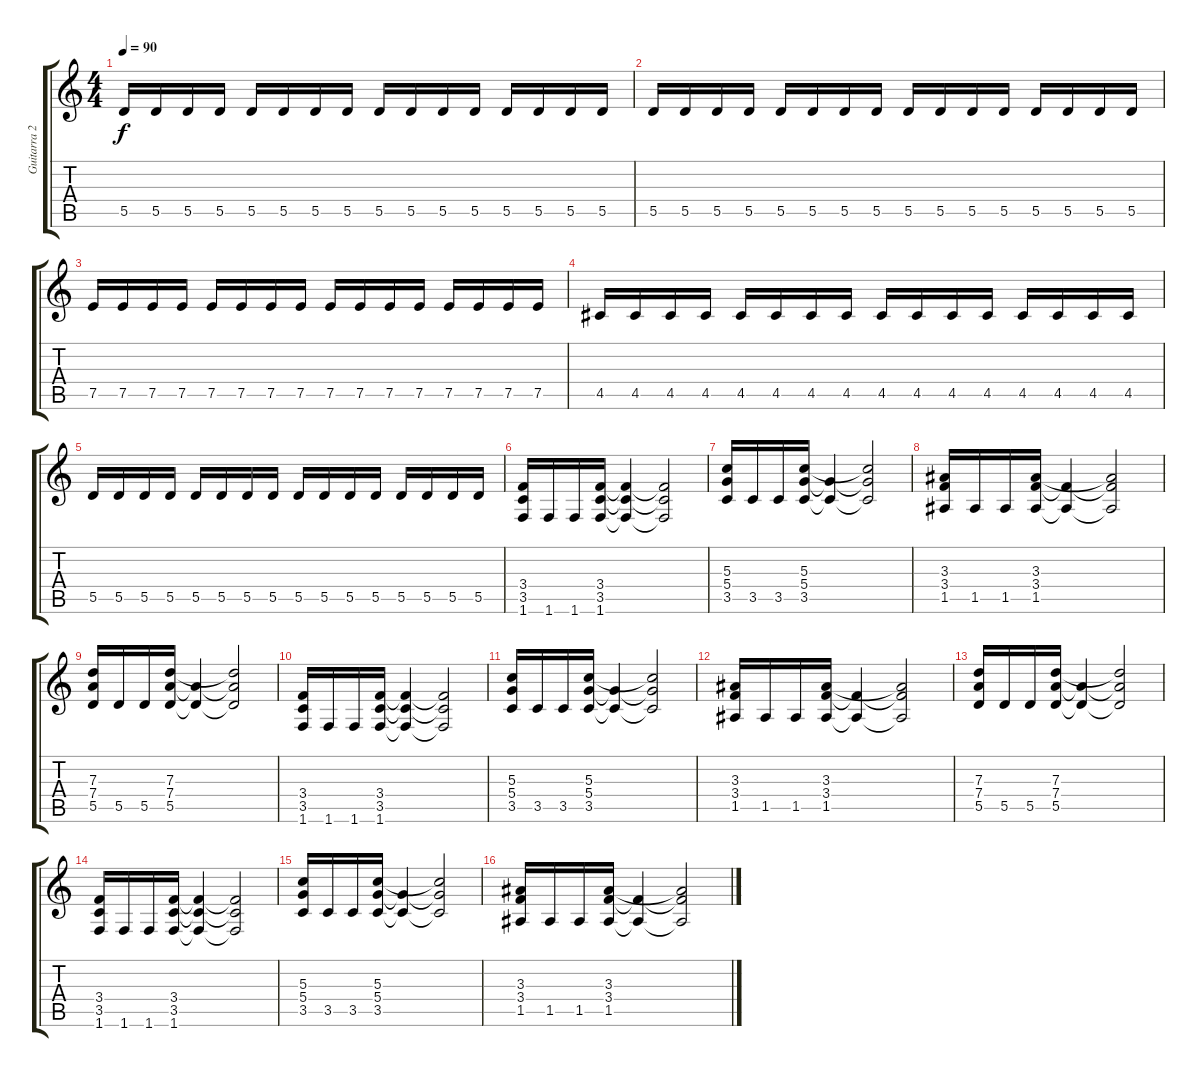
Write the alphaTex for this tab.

\track ("Guitarra 2" "Guitarra 2") {instrument distortionguitar}
\staff {score tabs}
\tuning (E4 B3 G3 D3 A2 E2) {hide}
\ts (4 4)
\tempo 90
\clef g2
\ks c
5.5.16{dy f} 5.5.16 5.5.16 5.5.16 5.5.16 5.5.16 5.5.16 5.5.16 5.5.16 5.5.16 5.5.16 5.5.16 5.5.16 5.5.16 5.5.16 5.5.16 |
5.5.16 5.5.16 5.5.16 5.5.16 5.5.16 5.5.16 5.5.16 5.5.16 5.5.16 5.5.16 5.5.16 5.5.16 5.5.16 5.5.16 5.5.16 5.5.16 |
7.5.16 7.5.16 7.5.16 7.5.16 7.5.16 7.5.16 7.5.16 7.5.16 7.5.16 7.5.16 7.5.16 7.5.16 7.5.16 7.5.16 7.5.16 7.5.16 |
4.5.16 4.5.16 4.5.16 4.5.16 4.5.16 4.5.16 4.5.16 4.5.16 4.5.16 4.5.16 4.5.16 4.5.16 4.5.16 4.5.16 4.5.16 4.5.16 |
5.5.16 5.5.16 5.5.16 5.5.16 5.5.16 5.5.16 5.5.16 5.5.16 5.5.16 5.5.16 5.5.16 5.5.16 5.5.16 5.5.16 5.5.16 5.5.16 |
(3.4 3.5 1.6).16 1.6.16 1.6.16 (3.4 3.5 1.6).16 (3.4{t} 3.5{t} 1.6{t}).4 (3.4{t} 3.5{t} 1.6{t}).2 |
(5.3 5.4 3.5).16 3.5.16 3.5.16 (5.3 5.4 3.5).16 (5.4{t} 3.5{t}).4 (5.3{t} 5.4{t} 3.5{t}).2 |
(3.3 3.4 1.5).16 1.5.16 1.5.16 (3.3 3.4 1.5).16 (3.4{t} 1.5{t}).4 (3.3{t} 3.4{t} 1.5{t}).2 |
(7.3 7.4 5.5).16 5.5.16 5.5.16 (7.3 7.4 5.5).16 (7.4{t} 5.5{t}).4 (7.3{t} 7.4{t} 5.5{t}).2 |
(3.4 3.5 1.6).16 1.6.16 1.6.16 (3.4 3.5 1.6).16 (3.4{t} 3.5{t} 1.6{t}).4 (3.4{t} 3.5{t} 1.6{t}).2 |
(5.3 5.4 3.5).16 3.5.16 3.5.16 (5.3 5.4 3.5).16 (5.4{t} 3.5{t}).4 (5.3{t} 5.4{t} 3.5{t}).2 |
(3.3 3.4 1.5).16 1.5.16 1.5.16 (3.3 3.4 1.5).16 (3.4{t} 1.5{t}).4 (3.3{t} 3.4{t} 1.5{t}).2 |
(7.3 7.4 5.5).16 5.5.16 5.5.16 (7.3 7.4 5.5).16 (7.4{t} 5.5{t}).4 (7.3{t} 7.4{t} 5.5{t}).2 |
(3.4 3.5 1.6).16 1.6.16 1.6.16 (3.4 3.5 1.6).16 (3.4{t} 3.5{t} 1.6{t}).4 (3.4{t} 3.5{t} 1.6{t}).2 |
(5.3 5.4 3.5).16 3.5.16 3.5.16 (5.3 5.4 3.5).16 (5.4{t} 3.5{t}).4 (5.3{t} 5.4{t} 3.5{t}).2 |
(3.3 3.4 1.5).16 1.5.16 1.5.16 (3.3 3.4 1.5).16 (3.4{t} 1.5{t}).4 (3.3{t} 3.4{t} 1.5{t}).2
